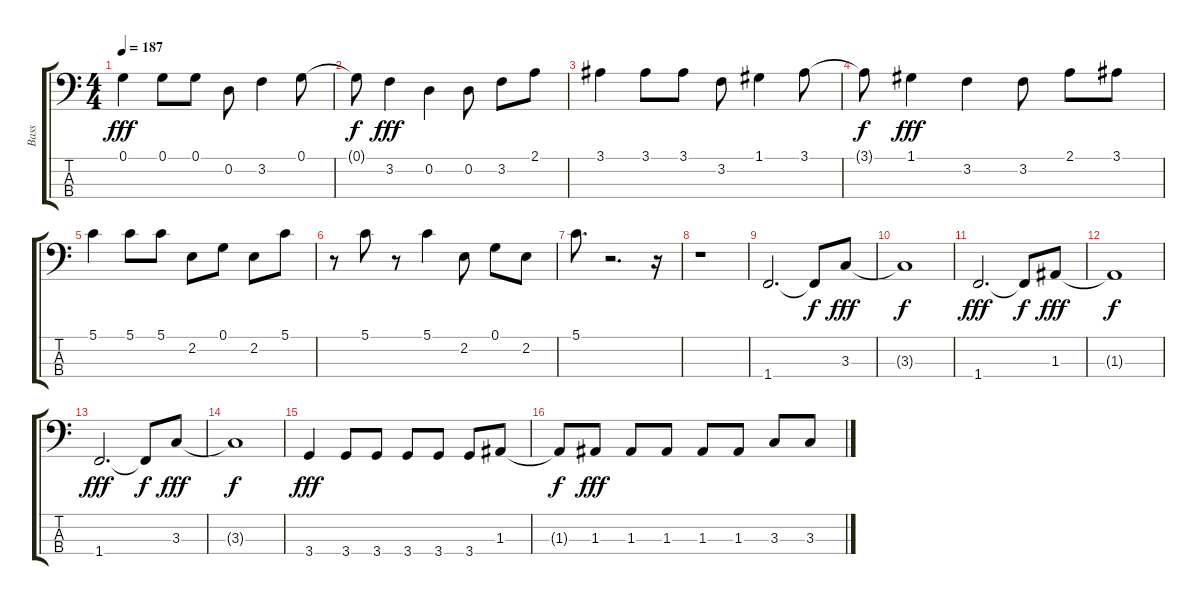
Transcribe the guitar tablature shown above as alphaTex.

\track ("Bass" "Bass") {instrument electricbasspick}
\staff {score tabs}
\tuning (G2 D2 A1 E1) {hide}
\ts (4 4)
\tempo 187
\clef f4
\ks c
0.1.4{dy fff} 0.1.8 0.1.8 0.2.8 3.2.4 0.1.8 |
0.1{t}.8{dy f} 3.2.4{dy fff} 0.2.4 0.2.8 3.2.8 2.1.8 |
3.1.4 3.1.8 3.1.8 3.2.8 1.1.4 3.1.8 |
3.1{t}.8{dy f} 1.1.4{dy fff} 3.2.4 3.2.8 2.1.8 3.1.8 |
5.1.4 5.1.8 5.1.8 2.2.8 0.1.8 2.2.8 5.1.8 |
r.8 5.1.8 r.8 5.1.4 2.2.8 0.1.8 2.2.8 |
5.1.8{d} r.2{d} r.16 |
r.1 |
1.4.2{d} 1.4{t}.8{dy f} 3.3.8{dy fff} |
3.3{t}.1{dy f} |
1.4.2{d dy fff} 1.4{t}.8{dy f} 1.3.8{dy fff} |
1.3{t}.1{dy f} |
1.4.2{d dy fff} 1.4{t}.8{dy f} 3.3.8{dy fff} |
3.3{t}.1{dy f} |
3.4.4{dy fff} 3.4.8 3.4.8 3.4.8 3.4.8 3.4.8 1.3.8 |
1.3{t}.8{dy f} 1.3.8{dy fff} 1.3.8 1.3.8 1.3.8 1.3.8 3.3.8 3.3.8
